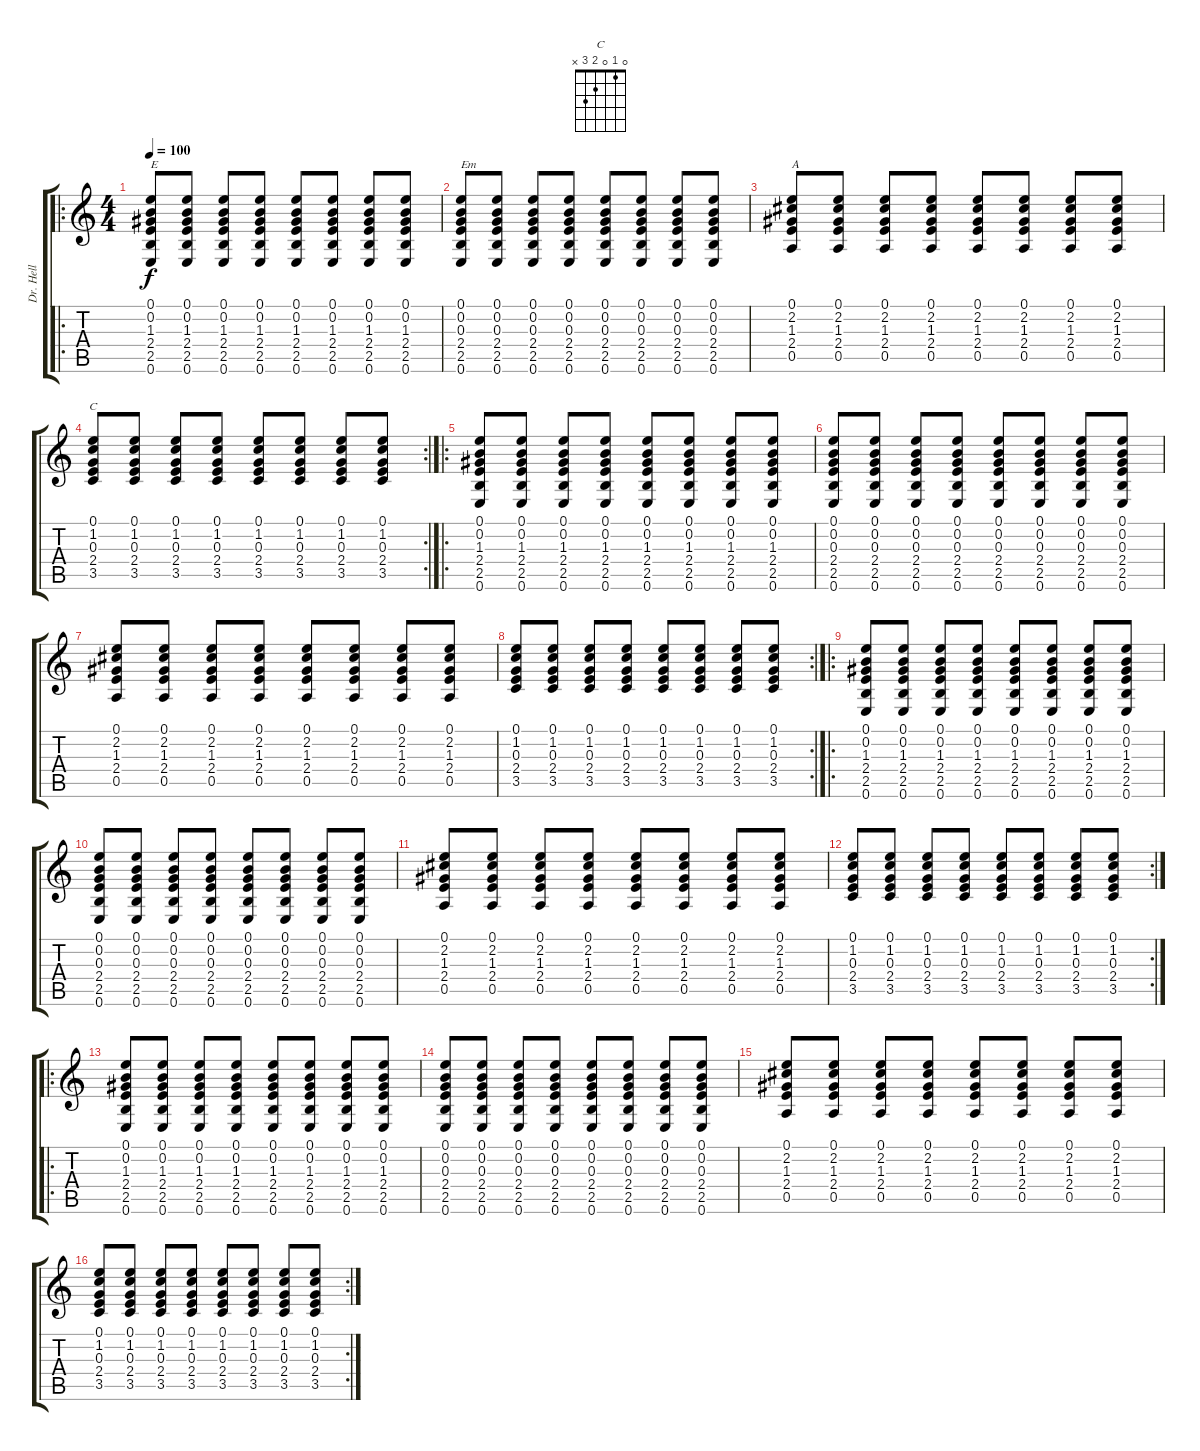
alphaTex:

\track ("Dr. Hell" "Dr. Hell") {instrument acousticguitarnylon}
\staff {score tabs}
\tuning (E4 B3 G3 D3 A2 E2) {hide}
\chord ("C" 0 1 0 2 3 x)
\ro
\ts (4 4)
\tempo 100
\clef g2
\ks c
(0.1 0.2 1.3 2.4 2.5 0.6).8{txt "E" dy f instrument acousticguitarnylon} (0.1 0.2 1.3 2.4 2.5 0.6).8 (0.1 0.2 1.3 2.4 2.5 0.6).8 (0.1 0.2 1.3 2.4 2.5 0.6).8 (0.1 0.2 1.3 2.4 2.5 0.6).8 (0.1 0.2 1.3 2.4 2.5 0.6).8 (0.1 0.2 1.3 2.4 2.5 0.6).8 (0.1 0.2 1.3 2.4 2.5 0.6).8 |
(0.1 0.2 0.3 2.4 2.5 0.6).8{txt "Em"} (0.1 0.2 0.3 2.4 2.5 0.6).8 (0.1 0.2 0.3 2.4 2.5 0.6).8 (0.1 0.2 0.3 2.4 2.5 0.6).8 (0.1 0.2 0.3 2.4 2.5 0.6).8 (0.1 0.2 0.3 2.4 2.5 0.6).8 (0.1 0.2 0.3 2.4 2.5 0.6).8 (0.1 0.2 0.3 2.4 2.5 0.6).8 |
(0.1 2.2 1.3 2.4 0.5).8{txt "A"} (0.1 2.2 1.3 2.4 0.5).8 (0.1 2.2 1.3 2.4 0.5).8 (0.1 2.2 1.3 2.4 0.5).8 (0.1 2.2 1.3 2.4 0.5).8 (0.1 2.2 1.3 2.4 0.5).8 (0.1 2.2 1.3 2.4 0.5).8 (0.1 2.2 1.3 2.4 0.5).8 |
\rc 2
(0.1 1.2 0.3 2.4 3.5).8{ch "C"} (0.1 1.2 0.3 2.4 3.5).8 (0.1 1.2 0.3 2.4 3.5).8 (0.1 1.2 0.3 2.4 3.5).8 (0.1 1.2 0.3 2.4 3.5).8 (0.1 1.2 0.3 2.4 3.5).8 (0.1 1.2 0.3 2.4 3.5).8 (0.1 1.2 0.3 2.4 3.5).8 |
\ro
(0.1 0.2 1.3 2.4 2.5 0.6).8 (0.1 0.2 1.3 2.4 2.5 0.6).8 (0.1 0.2 1.3 2.4 2.5 0.6).8 (0.1 0.2 1.3 2.4 2.5 0.6).8 (0.1 0.2 1.3 2.4 2.5 0.6).8 (0.1 0.2 1.3 2.4 2.5 0.6).8 (0.1 0.2 1.3 2.4 2.5 0.6).8 (0.1 0.2 1.3 2.4 2.5 0.6).8 |
(0.1 0.2 0.3 2.4 2.5 0.6).8 (0.1 0.2 0.3 2.4 2.5 0.6).8 (0.1 0.2 0.3 2.4 2.5 0.6).8 (0.1 0.2 0.3 2.4 2.5 0.6).8 (0.1 0.2 0.3 2.4 2.5 0.6).8 (0.1 0.2 0.3 2.4 2.5 0.6).8 (0.1 0.2 0.3 2.4 2.5 0.6).8 (0.1 0.2 0.3 2.4 2.5 0.6).8 |
(0.1 2.2 1.3 2.4 0.5).8 (0.1 2.2 1.3 2.4 0.5).8 (0.1 2.2 1.3 2.4 0.5).8 (0.1 2.2 1.3 2.4 0.5).8 (0.1 2.2 1.3 2.4 0.5).8 (0.1 2.2 1.3 2.4 0.5).8 (0.1 2.2 1.3 2.4 0.5).8 (0.1 2.2 1.3 2.4 0.5).8 |
\rc 2
(0.1 1.2 0.3 2.4 3.5).8 (0.1 1.2 0.3 2.4 3.5).8 (0.1 1.2 0.3 2.4 3.5).8 (0.1 1.2 0.3 2.4 3.5).8 (0.1 1.2 0.3 2.4 3.5).8 (0.1 1.2 0.3 2.4 3.5).8 (0.1 1.2 0.3 2.4 3.5).8 (0.1 1.2 0.3 2.4 3.5).8 |
\ro
(0.1 0.2 1.3 2.4 2.5 0.6).8 (0.1 0.2 1.3 2.4 2.5 0.6).8 (0.1 0.2 1.3 2.4 2.5 0.6).8 (0.1 0.2 1.3 2.4 2.5 0.6).8 (0.1 0.2 1.3 2.4 2.5 0.6).8 (0.1 0.2 1.3 2.4 2.5 0.6).8 (0.1 0.2 1.3 2.4 2.5 0.6).8 (0.1 0.2 1.3 2.4 2.5 0.6).8 |
(0.1 0.2 0.3 2.4 2.5 0.6).8 (0.1 0.2 0.3 2.4 2.5 0.6).8 (0.1 0.2 0.3 2.4 2.5 0.6).8 (0.1 0.2 0.3 2.4 2.5 0.6).8 (0.1 0.2 0.3 2.4 2.5 0.6).8 (0.1 0.2 0.3 2.4 2.5 0.6).8 (0.1 0.2 0.3 2.4 2.5 0.6).8 (0.1 0.2 0.3 2.4 2.5 0.6).8 |
(0.1 2.2 1.3 2.4 0.5).8 (0.1 2.2 1.3 2.4 0.5).8 (0.1 2.2 1.3 2.4 0.5).8 (0.1 2.2 1.3 2.4 0.5).8 (0.1 2.2 1.3 2.4 0.5).8 (0.1 2.2 1.3 2.4 0.5).8 (0.1 2.2 1.3 2.4 0.5).8 (0.1 2.2 1.3 2.4 0.5).8 |
\rc 2
(0.1 1.2 0.3 2.4 3.5).8 (0.1 1.2 0.3 2.4 3.5).8 (0.1 1.2 0.3 2.4 3.5).8 (0.1 1.2 0.3 2.4 3.5).8 (0.1 1.2 0.3 2.4 3.5).8 (0.1 1.2 0.3 2.4 3.5).8 (0.1 1.2 0.3 2.4 3.5).8 (0.1 1.2 0.3 2.4 3.5).8 |
\ro
(0.1 0.2 1.3 2.4 2.5 0.6).8 (0.1 0.2 1.3 2.4 2.5 0.6).8 (0.1 0.2 1.3 2.4 2.5 0.6).8 (0.1 0.2 1.3 2.4 2.5 0.6).8 (0.1 0.2 1.3 2.4 2.5 0.6).8 (0.1 0.2 1.3 2.4 2.5 0.6).8 (0.1 0.2 1.3 2.4 2.5 0.6).8 (0.1 0.2 1.3 2.4 2.5 0.6).8 |
(0.1 0.2 0.3 2.4 2.5 0.6).8 (0.1 0.2 0.3 2.4 2.5 0.6).8 (0.1 0.2 0.3 2.4 2.5 0.6).8 (0.1 0.2 0.3 2.4 2.5 0.6).8 (0.1 0.2 0.3 2.4 2.5 0.6).8 (0.1 0.2 0.3 2.4 2.5 0.6).8 (0.1 0.2 0.3 2.4 2.5 0.6).8 (0.1 0.2 0.3 2.4 2.5 0.6).8 |
(0.1 2.2 1.3 2.4 0.5).8 (0.1 2.2 1.3 2.4 0.5).8 (0.1 2.2 1.3 2.4 0.5).8 (0.1 2.2 1.3 2.4 0.5).8 (0.1 2.2 1.3 2.4 0.5).8 (0.1 2.2 1.3 2.4 0.5).8 (0.1 2.2 1.3 2.4 0.5).8 (0.1 2.2 1.3 2.4 0.5).8 |
\rc 2
(0.1 1.2 0.3 2.4 3.5).8 (0.1 1.2 0.3 2.4 3.5).8 (0.1 1.2 0.3 2.4 3.5).8 (0.1 1.2 0.3 2.4 3.5).8 (0.1 1.2 0.3 2.4 3.5).8 (0.1 1.2 0.3 2.4 3.5).8 (0.1 1.2 0.3 2.4 3.5).8 (0.1 1.2 0.3 2.4 3.5).8
